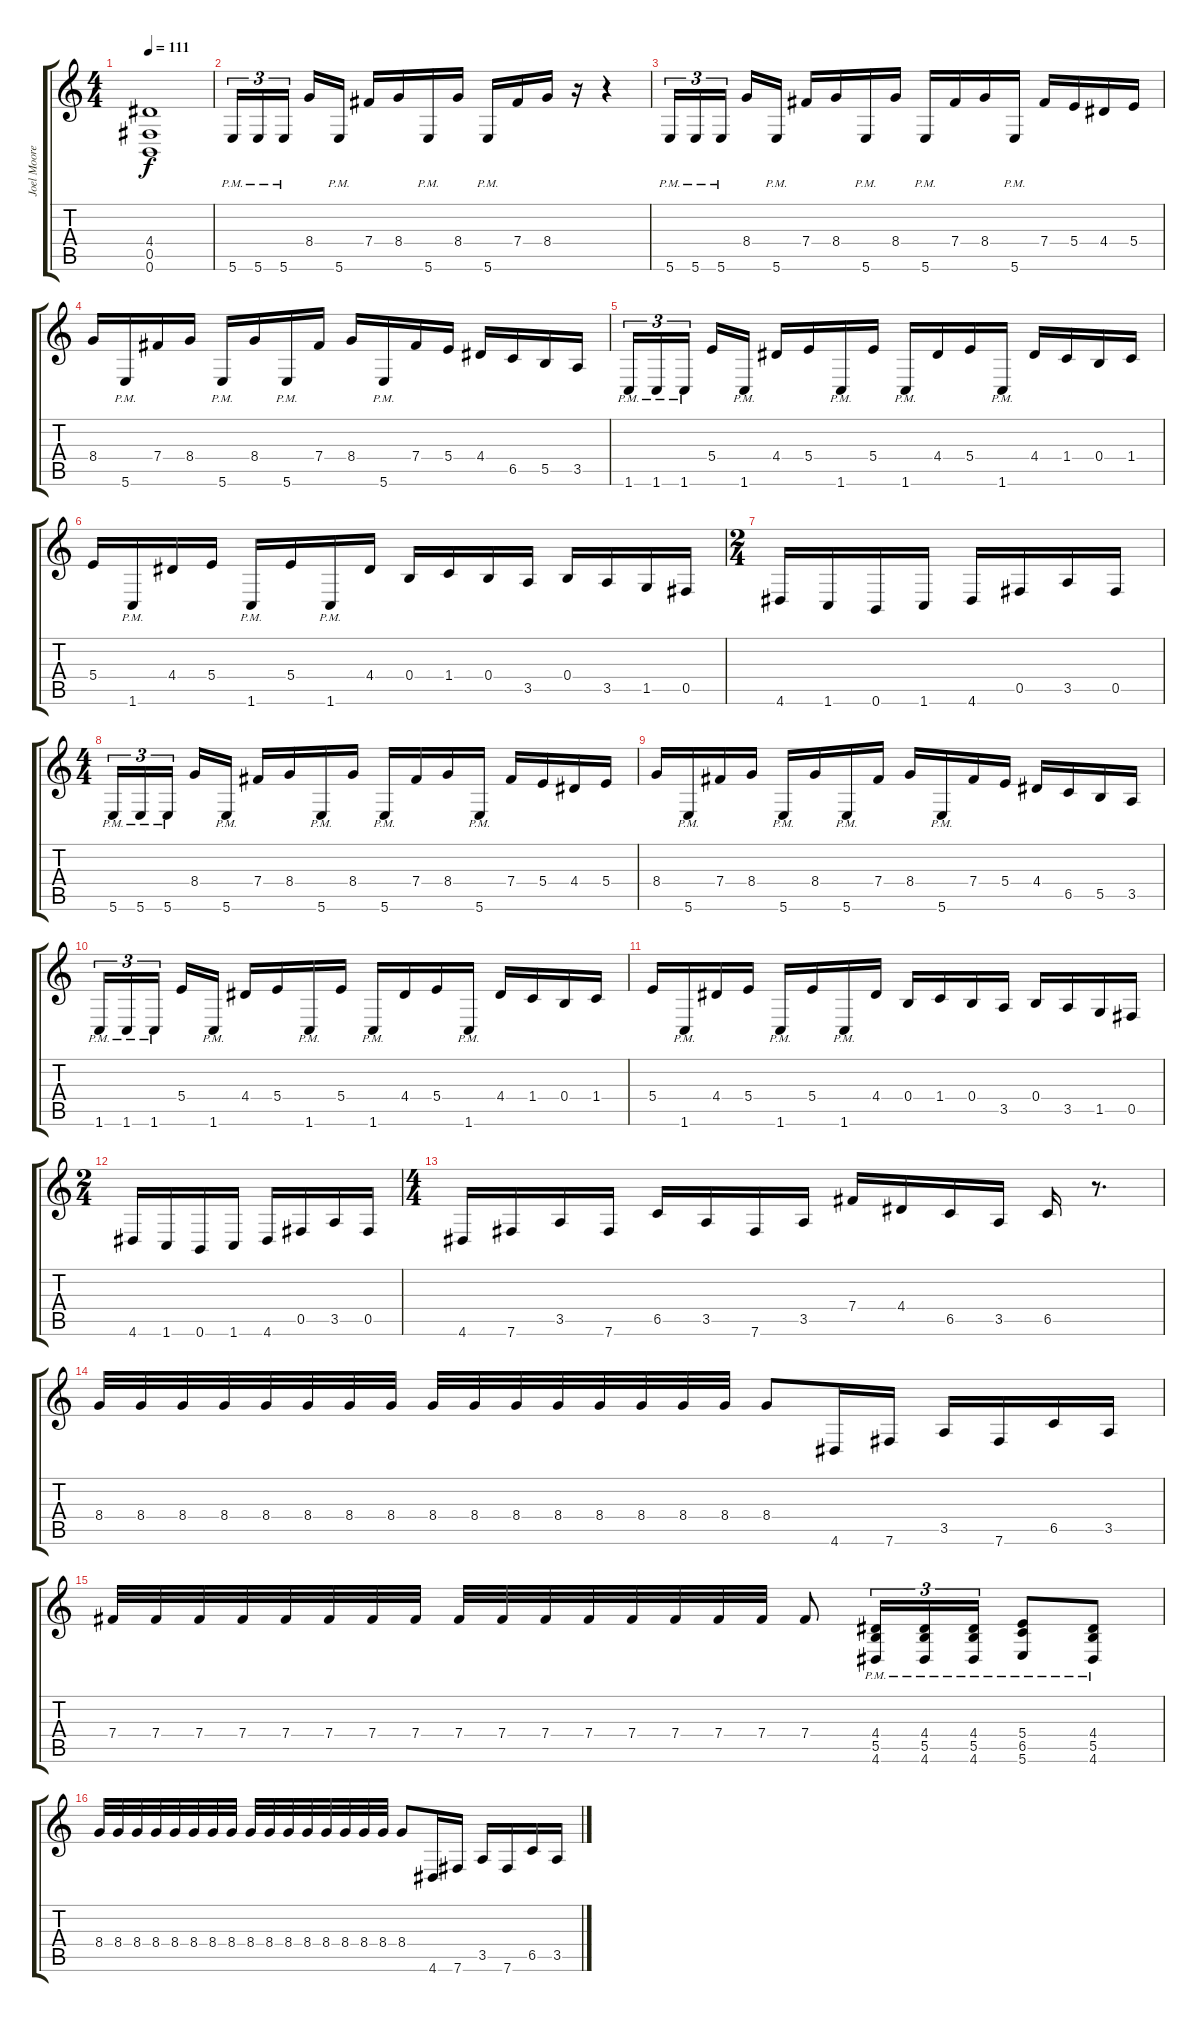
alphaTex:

\track ("Joel Moore rhythm" "Joel Moore") {instrument overdrivenguitar}
\staff {score tabs}
\tuning (Db4 Ab3 E3 B2 Gb2 B1) {hide}
\ts (4 4)
\tempo 111
\clef g2
\ks c
(4.4{t} 0.5{t} 0.6{t}).1{dy f} |
5.6{pm}.16{tu (3 2)} 5.6{pm}.16{tu (3 2)} 5.6{pm}.16{tu (3 2) beam splitsecondary} 8.4.16 5.6{pm}.16 7.4.16 8.4.16 5.6{pm}.16 8.4.16 5.6{pm}.16 7.4.16 8.4.16 r.16 r.4 |
5.6{pm}.16{tu (3 2)} 5.6{pm}.16{tu (3 2)} 5.6{pm}.16{tu (3 2) beam splitsecondary} 8.4.16 5.6{pm}.16 7.4.16 8.4.16 5.6{pm}.16 8.4.16 5.6{pm}.16 7.4.16 8.4.16 5.6{pm}.16 7.4.16 5.4.16 4.4.16 5.4.16 |
8.4.16 5.6{pm}.16 7.4.16 8.4.16 5.6{pm}.16 8.4.16 5.6{pm}.16 7.4.16 8.4.16 5.6{pm}.16 7.4.16 5.4.16 4.4.16 6.5.16 5.5.16 3.5.16 |
1.6{pm}.16{tu (3 2)} 1.6{pm}.16{tu (3 2)} 1.6{pm}.16{tu (3 2) beam splitsecondary} 5.4.16 1.6{pm}.16 4.4.16 5.4.16 1.6{pm}.16 5.4.16 1.6{pm}.16 4.4.16 5.4.16 1.6{pm}.16 4.4.16 1.4.16 0.4.16 1.4.16 |
5.4.16 1.6{pm}.16 4.4.16 5.4.16 1.6{pm}.16 5.4.16 1.6{pm}.16 4.4.16 0.4.16 1.4.16 0.4.16 3.5.16 0.4.16 3.5.16 1.5.16 0.5.16 |
\ts (2 4)
4.6.16 1.6.16 0.6.16 1.6.16 4.6.16 0.5.16 3.5.16 0.5.16 |
\ts (4 4)
5.6{pm}.16{tu (3 2)} 5.6{pm}.16{tu (3 2)} 5.6{pm}.16{tu (3 2) beam splitsecondary} 8.4.16 5.6{pm}.16 7.4.16 8.4.16 5.6{pm}.16 8.4.16 5.6{pm}.16 7.4.16 8.4.16 5.6{pm}.16 7.4.16 5.4.16 4.4.16 5.4.16 |
8.4.16 5.6{pm}.16 7.4.16 8.4.16 5.6{pm}.16 8.4.16 5.6{pm}.16 7.4.16 8.4.16 5.6{pm}.16 7.4.16 5.4.16 4.4.16 6.5.16 5.5.16 3.5.16 |
1.6{pm}.16{tu (3 2)} 1.6{pm}.16{tu (3 2)} 1.6{pm}.16{tu (3 2) beam splitsecondary} 5.4.16 1.6{pm}.16 4.4.16 5.4.16 1.6{pm}.16 5.4.16 1.6{pm}.16 4.4.16 5.4.16 1.6{pm}.16 4.4.16 1.4.16 0.4.16 1.4.16 |
5.4.16 1.6{pm}.16 4.4.16 5.4.16 1.6{pm}.16 5.4.16 1.6{pm}.16 4.4.16 0.4.16 1.4.16 0.4.16 3.5.16 0.4.16 3.5.16 1.5.16 0.5.16 |
\ts (2 4)
4.6.16 1.6.16 0.6.16 1.6.16 4.6.16 0.5.16 3.5.16 0.5.16 |
\ts (4 4)
4.6.16 7.6.16 3.5.16 7.6.16 6.5.16 3.5.16 7.6.16 3.5.16 7.4.16 4.4.16 6.5.16 3.5.16 6.5.16 r.8{d} |
8.4.32 8.4.32 8.4.32 8.4.32 8.4.32 8.4.32 8.4.32 8.4.32 8.4.32 8.4.32 8.4.32 8.4.32 8.4.32 8.4.32 8.4.32 8.4.32 8.4.8 4.6.16 7.6.16 3.5.16 7.6.16 6.5.16 3.5.16 |
7.4.32 7.4.32 7.4.32 7.4.32 7.4.32 7.4.32 7.4.32 7.4.32 7.4.32 7.4.32 7.4.32 7.4.32 7.4.32 7.4.32 7.4.32 7.4.32 7.4.8 (4.4 5.5 4.6{pm}).16{tu (3 2)} (4.4 5.5 4.6{pm}).16{tu (3 2)} (4.4{pm} 5.5{pm} 4.6{pm}).16{tu (3 2)} (5.4{pm} 6.5{pm} 5.6{pm}).8 (4.4{pm} 5.5{pm} 4.6{pm}).8 |
8.4.32 8.4.32 8.4.32 8.4.32 8.4.32 8.4.32 8.4.32 8.4.32 8.4.32 8.4.32 8.4.32 8.4.32 8.4.32 8.4.32 8.4.32 8.4.32 8.4.8 4.6.16 7.6.16 3.5.16 7.6.16 6.5.16 3.5.16
